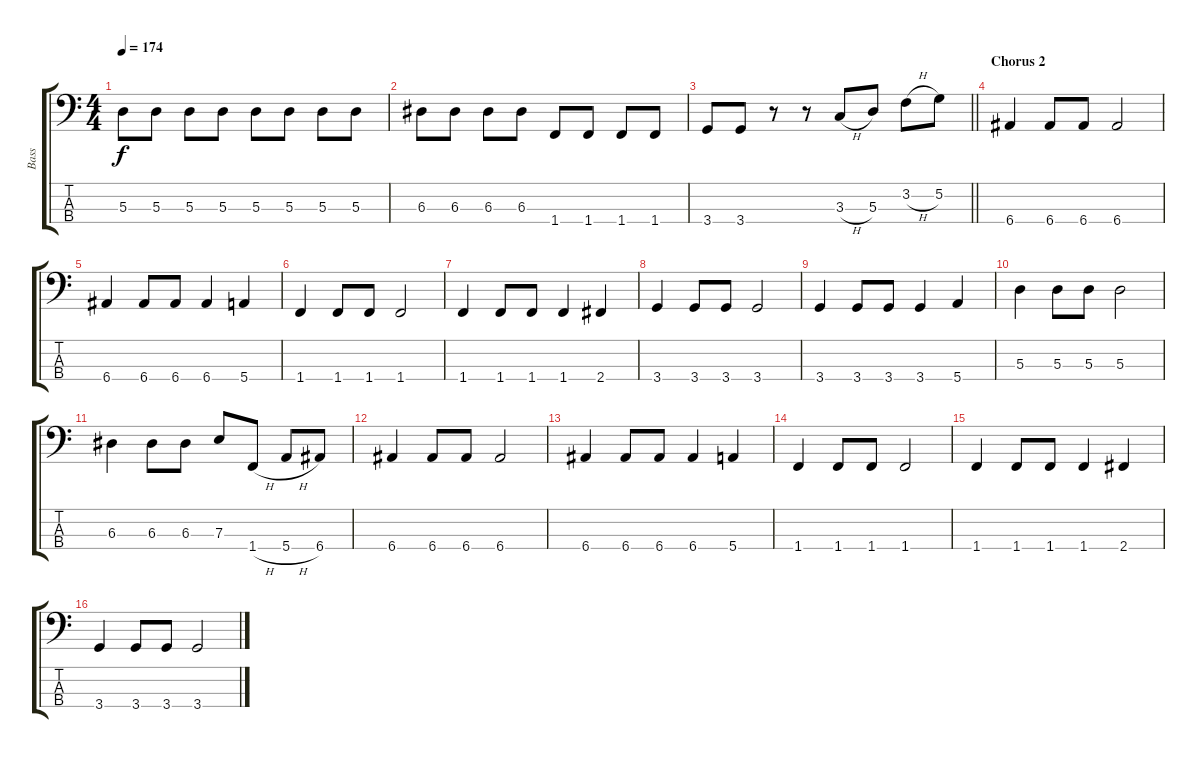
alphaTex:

\track ("Bass" "Bass") {instrument electricbasspick}
\staff {score tabs}
\tuning (G2 D2 A1 E1) {hide}
\ts (4 4)
\tempo 174
\clef f4
\ks c
5.3.8{dy f} 5.3.8 5.3.8 5.3.8 5.3.8 5.3.8 5.3.8 5.3.8 |
6.3.8 6.3.8 6.3.8 6.3.8 1.4.8 1.4.8 1.4.8 1.4.8 |
\barLineRight lightlight
3.4.8 3.4.8 r.8 r.8 3.3{h}.8 5.3.8 3.2{h}.8 5.2.8 |
\section ("" "Chorus 2")
6.4.4 6.4.8 6.4.8 6.4.2 |
6.4.4 6.4.8 6.4.8 6.4.4 5.4.4 |
1.4.4 1.4.8 1.4.8 1.4.2 |
1.4.4 1.4.8 1.4.8 1.4.4 2.4.4 |
3.4.4 3.4.8 3.4.8 3.4.2 |
3.4.4 3.4.8 3.4.8 3.4.4 5.4.4 |
5.3.4 5.3.8 5.3.8 5.3.2 |
6.3.4 6.3.8 6.3.8 7.3.8 1.4{h}.8 5.4{h}.8 6.4.8 |
6.4.4 6.4.8 6.4.8 6.4.2 |
6.4.4 6.4.8 6.4.8 6.4.4 5.4.4 |
1.4.4 1.4.8 1.4.8 1.4.2 |
1.4.4 1.4.8 1.4.8 1.4.4 2.4.4 |
3.4.4 3.4.8 3.4.8 3.4.2
